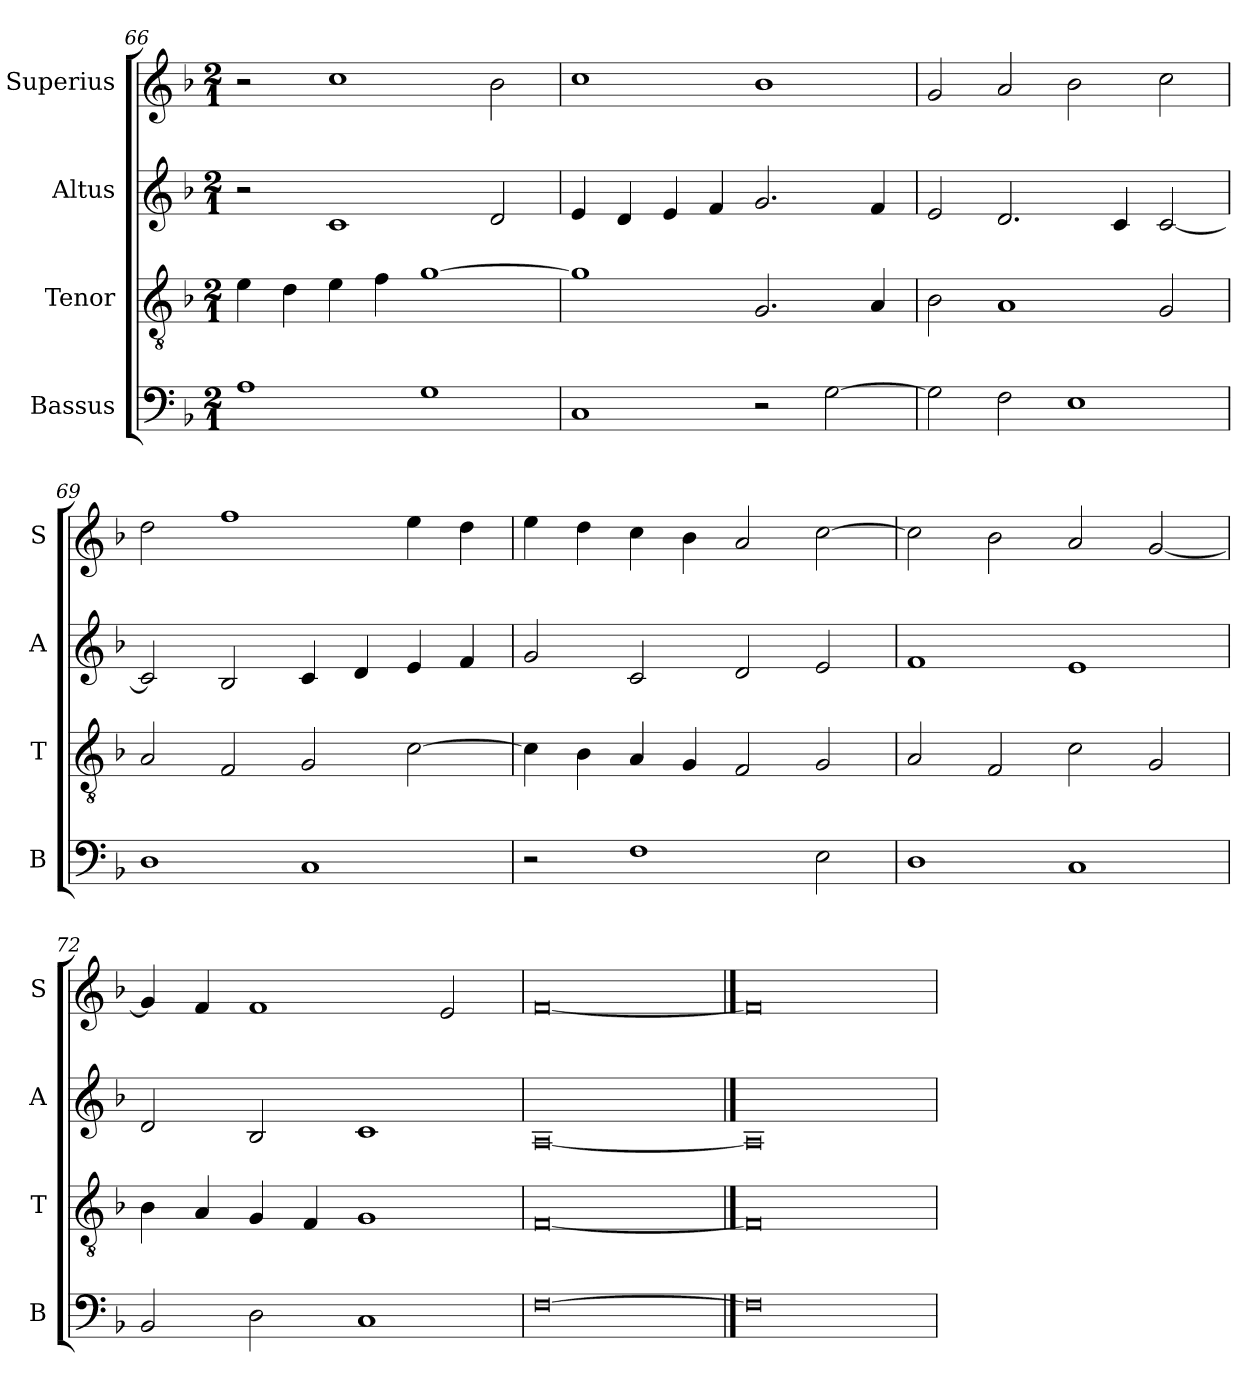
**kern	**kern	**kern	**kern
*part4	*part3	*part2	*part1
*staff4	*staff3	*staff2	*staff1
*I"Bassus	*I"Tenor	*I"Altus	*I"Superius
*I'B	*I'T	*I'A	*I'S
*clefF4	*clefGv2	*clefG2	*clefG2
*k[b-]	*k[b-]	*k[b-]	*k[b-]
*F:	*F:	*F:	*F:
*M2/1	*M2/1	*M2/1	*M2/1
=66	=66	=66	=66
1A	4e	2r	2r
.	4d	.	.
.	4e	1c	1cc
.	4f	.	.
1G	[1g	.	.
.	.	2d	2b-
=67	=67	=67	=67
1C	1g]	4e	1cc
.	.	4d	.
.	.	4e	.
.	.	4f	.
2r	2.G	2.g	1b-
[2G	.	.	.
.	4A	4f	.
=68	=68	=68	=68
2G]	2B-	2e	2g
2F	1A	2.d	2a
1E	.	.	2b-
.	.	4c	.
.	2G	[2c	2cc
=69	=69	=69	=69
1D	2A	2c]	2dd
.	2F	2B-	1ff
1C	2G	4c	.
.	.	4d	.
.	[2c	4e	4ee
.	.	4f	4dd
=70	=70	=70	=70
2r	4c]	2g	4ee
.	4B-	.	4dd
1F	4A	2c	4cc
.	4G	.	4b-
.	2F	2d	2a
2E	2G	2e	[2cc
=71	=71	=71	=71
1D	2A	1f	2cc]
.	2F	.	2b-
1C	2c	1e	2a
.	2G	.	[2g
=72	=72	=72	=72
2BB-	4B-	2d	4g]
.	4A	.	4f
2D	4G	2B-	1f
.	4F	.	.
1C	1G	1c	.
.	.	.	2e
=73	=73	=73	=73
[0F	[0F	[0A	[0f
==74	==74	==74	==74
0F]	0F]	0A]	0f]
=	=	=	=
*-	*-	*-	*-
